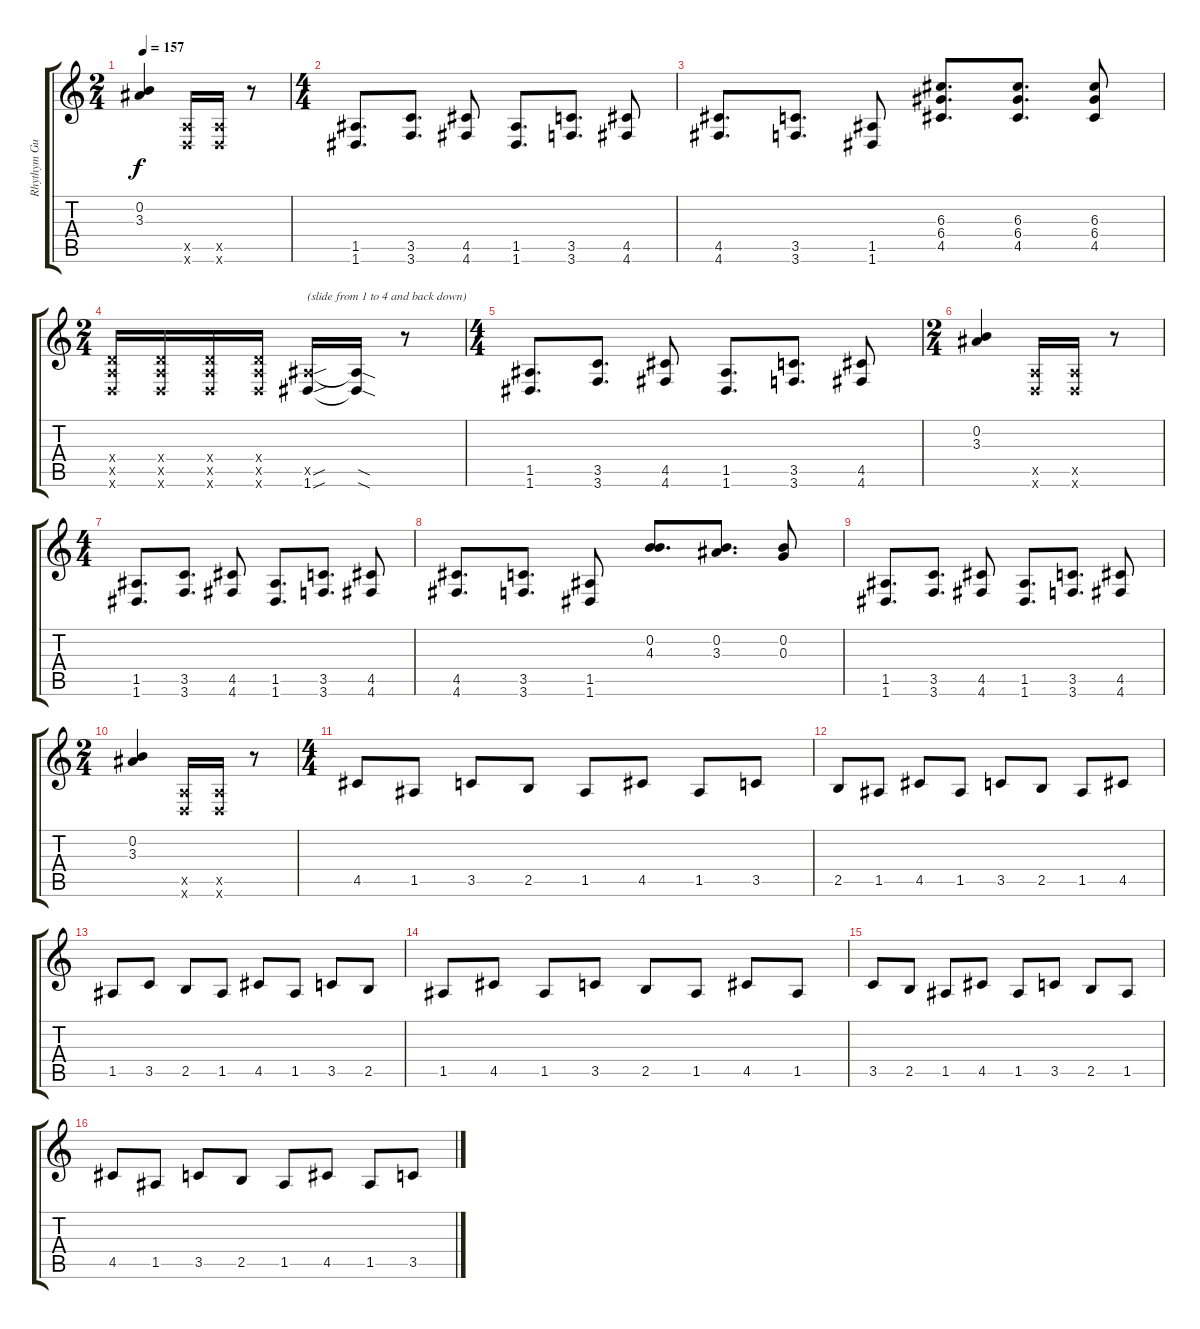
\track ("Rhythym Guitar" "Rhythym Gu") {instrument distortionguitar}
\staff {score tabs}
\tuning (E4 B3 G3 D3 A2 D2) {hide}
\ts (2 4)
\tempo 157
\clef g2
\ks c
(0.2 3.3).4{dy f} (0.5{x} 0.6{x}).16 (0.5{x} 0.6{x}).16 r.8 |
\ts (4 4)
(1.5 1.6).8{d} (3.5 3.6).8{d} (4.5 4.6).8 (1.5 1.6).8{d} (3.5 3.6).8{d} (4.5 4.6).8 |
(4.5 4.6).8{d} (3.5 3.6).8{d} (1.5 1.6).8 (6.3 6.4 4.5).8{d} (6.3 6.4 4.5).8{d} (6.3 6.4 4.5).8 |
\ts (2 4)
(0.4{x} 0.5{x} 0.6{x}).16 (0.4{x} 0.5{x} 0.6{x}).16 (0.4{x} 0.5{x} 0.6{x}).16 (0.4{x} 0.5{x} 0.6{x}).16 (1.5{sou x} 1.6{sou}).16{txt "(slide from 1 to 4 and back down)"} (1.5{sod t} 1.6{sod t}).16 r.8 |
\ts (4 4)
(1.5 1.6).8{d} (3.5 3.6).8{d} (4.5 4.6).8 (1.5 1.6).8{d} (3.5 3.6).8{d} (4.5 4.6).8 |
\ts (2 4)
(0.2 3.3).4 (0.5{x} 0.6{x}).16 (0.5{x} 0.6{x}).16 r.8 |
\ts (4 4)
(1.5 1.6).8{d} (3.5 3.6).8{d} (4.5 4.6).8 (1.5 1.6).8{d} (3.5 3.6).8{d} (4.5 4.6).8 |
(4.5 4.6).8{d} (3.5 3.6).8{d} (1.5 1.6).8 (0.2 4.3).8{d} (0.2 3.3).8{d} (0.2 0.3).8 |
(1.5 1.6).8{d} (3.5 3.6).8{d} (4.5 4.6).8 (1.5 1.6).8{d} (3.5 3.6).8{d} (4.5 4.6).8 |
\ts (2 4)
(0.2 3.3).4 (0.5{x} 0.6{x}).16 (0.5{x} 0.6{x}).16 r.8 |
\ts (4 4)
4.5.8 1.5.8 3.5.8 2.5.8 1.5.8 4.5.8 1.5.8 3.5.8 |
2.5.8 1.5.8 4.5.8 1.5.8 3.5.8 2.5.8 1.5.8 4.5.8 |
1.5.8 3.5.8 2.5.8 1.5.8 4.5.8 1.5.8 3.5.8 2.5.8 |
1.5.8 4.5.8 1.5.8 3.5.8 2.5.8 1.5.8 4.5.8 1.5.8 |
3.5.8 2.5.8 1.5.8 4.5.8 1.5.8 3.5.8 2.5.8 1.5.8 |
4.5.8 1.5.8 3.5.8 2.5.8 1.5.8 4.5.8 1.5.8 3.5.8
